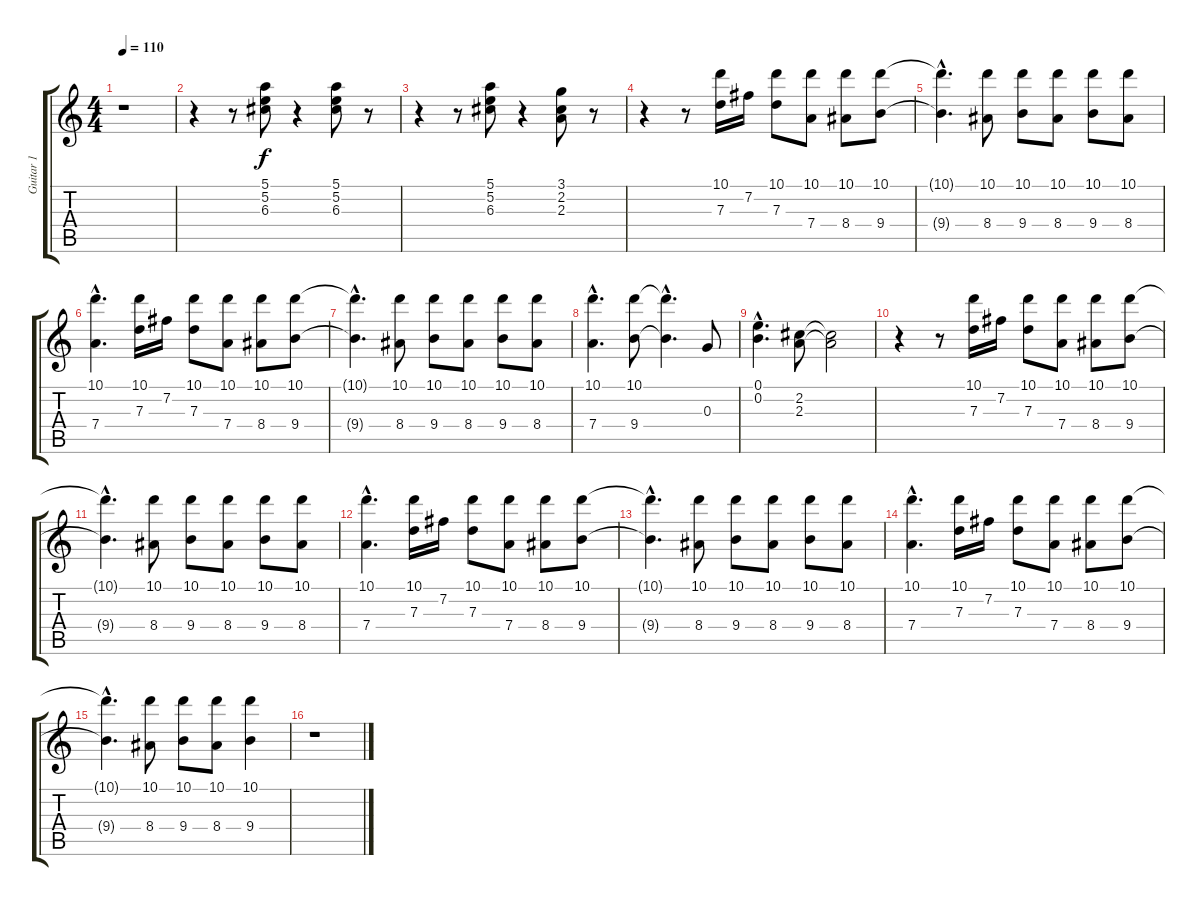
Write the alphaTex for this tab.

\track ("Guitar 1" "Guitar 1") {instrument electricguitarclean}
\staff {score tabs}
\tuning (E4 B3 G3 D3 A2 E2) {hide}
\ts (4 4)
\tempo 110
\clef g2
\ks c
r.1{dy f} |
r.4 r.8 (5.1 5.2 6.3).8 r.4 (5.1 5.2 6.3).8 r.8 |
r.4 r.8 (5.1 5.2 6.3).8 r.4 (3.1 2.2 2.3).8 r.8 |
r.4 r.8 (10.1 7.3).16 7.2.16 (10.1 7.3).8 (10.1 7.4).8 (10.1 8.4).8 (10.1 9.4).8 |
(10.1{hac t} 9.4{hac t}).4{d} (10.1 8.4).8 (10.1 9.4).8 (10.1 8.4).8 (10.1 9.4).8 (10.1 8.4).8 |
(10.1{hac} 7.4{hac}).4{d} (10.1 7.3).16 7.2.16 (10.1 7.3).8 (10.1 7.4).8 (10.1 8.4).8 (10.1 9.4).8 |
(10.1{hac t} 9.4{hac t}).4{d} (10.1 8.4).8 (10.1 9.4).8 (10.1 8.4).8 (10.1 9.4).8 (10.1 8.4).8 |
(10.1{hac} 7.4{hac}).4{d} (10.1 9.4).8 (10.1{hac t} 9.4{hac t}).4{d} 0.3.8 |
(0.1{hac} 0.2{hac}).4{d} (2.2 2.3).8 (2.2{t} 2.3{t}).2 |
r.4 r.8 (10.1 7.3).16 7.2.16 (10.1 7.3).8 (10.1 7.4).8 (10.1 8.4).8 (10.1 9.4).8 |
(10.1{hac t} 9.4{hac t}).4{d} (10.1 8.4).8 (10.1 9.4).8 (10.1 8.4).8 (10.1 9.4).8 (10.1 8.4).8 |
(10.1{hac} 7.4{hac}).4{d} (10.1 7.3).16 7.2.16 (10.1 7.3).8 (10.1 7.4).8 (10.1 8.4).8 (10.1 9.4).8 |
(10.1{hac t} 9.4{hac t}).4{d} (10.1 8.4).8 (10.1 9.4).8 (10.1 8.4).8 (10.1 9.4).8 (10.1 8.4).8 |
(10.1{hac} 7.4{hac}).4{d} (10.1 7.3).16 7.2.16 (10.1 7.3).8 (10.1 7.4).8 (10.1 8.4).8 (10.1 9.4).8 |
(10.1{hac t} 9.4{hac t}).4{d} (10.1 8.4).8 (10.1 9.4).8 (10.1 8.4).8 (10.1 9.4).4 |
r.1
